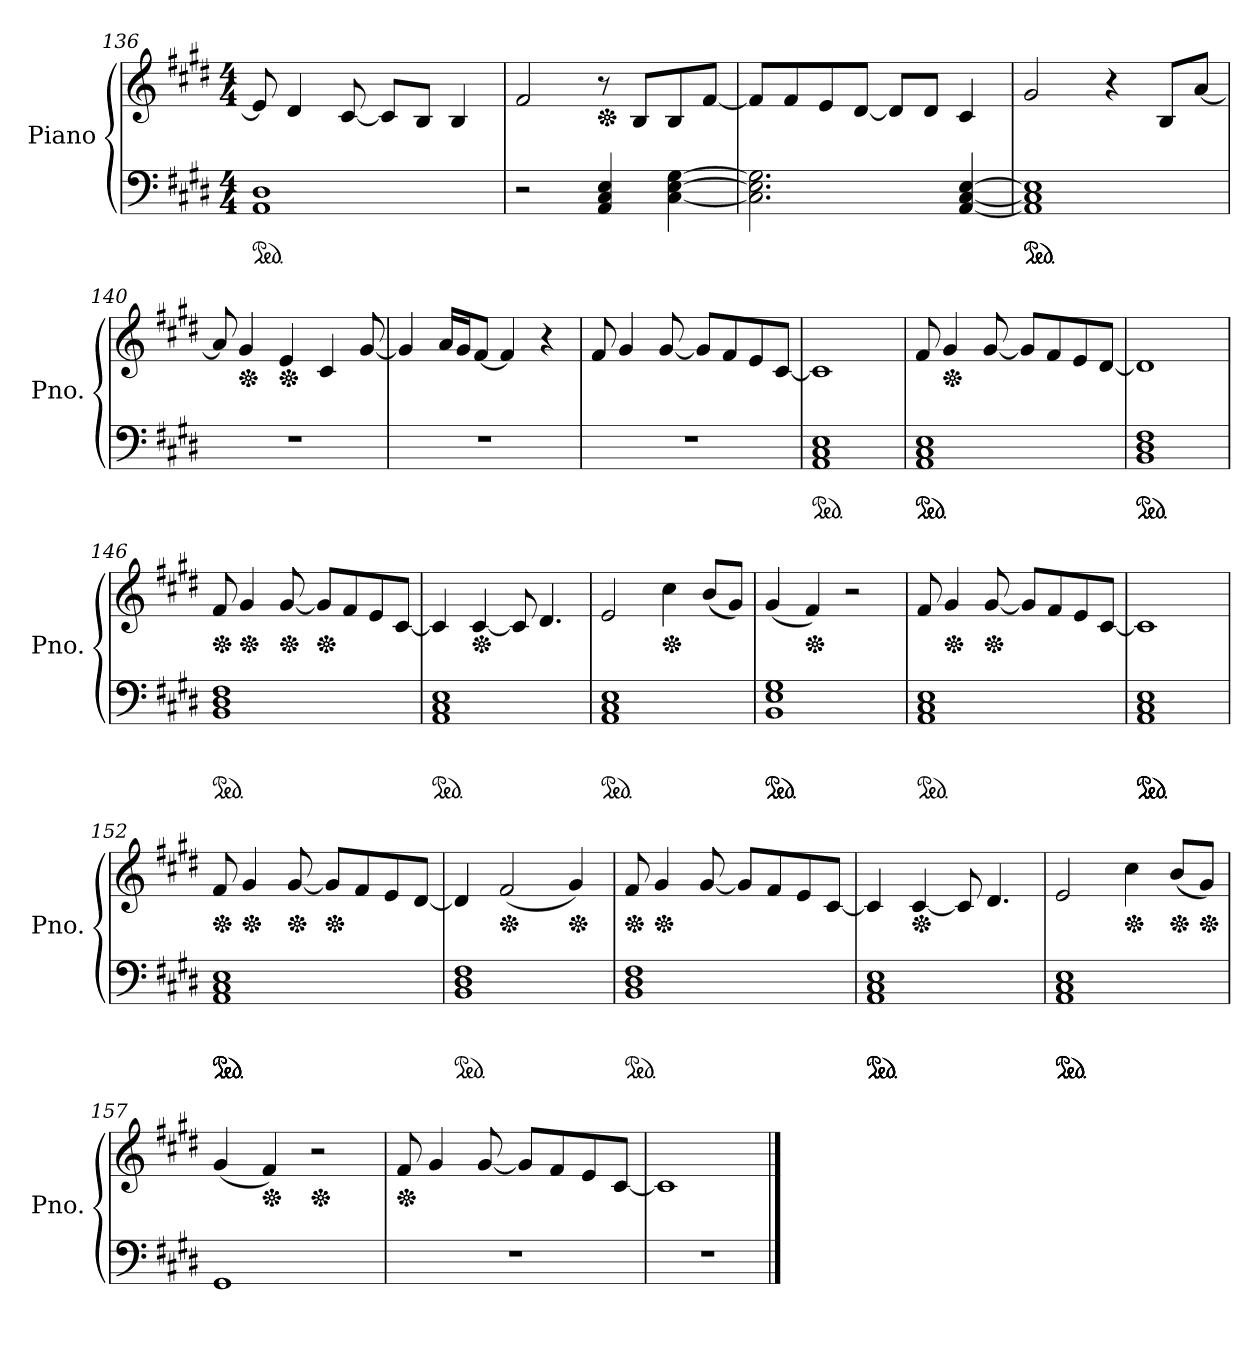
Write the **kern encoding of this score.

**kern	**kern
*part1	*part1
*staff2	*staff1
*I"Piano	*
*I'Pno.	*
*clefF4	*clefG2
*k[f#c#g#d#]	*k[f#c#g#d#]
*M4/4	*M4/4
*ped	*
=136	=136
1AA 1D#	8e/]
.	4d#/
.	[8c#/
.	8c#/L]
.	8B/J
.	4B/
!!LO:LB:g=z
=137	=137
2r	2f#/
*	*Xped
4AA/ 4C#/ 4E/	8r
.	8B/L
[4C#\ [4E\ [4G#\	8B/
.	[8f#/J
=138	=138
2.C#\] 2.E\] 2.G#\]	8f#/L]
.	8f#/
.	8e/
.	[8d#/J
.	8d#/L]
.	8d#/J
[4AA/ [4C#/ [4E/	4c#/
=139	=139
*ped	*
*ped	*
1AA] 1C#] 1E]	2g#/
.	4r
.	8B/L
.	[8a/J
=140	=140
1r	8a/]
*	*Xped
.	4g#/
*	*Xped
.	4e/
.	4c#/
.	[8g#/
=141	=141
1r	4g#/]
.	16a/LL
.	16g#/J
.	[8f#/J
.	4f#/]
.	4r
=142	=142
1r	8f#/
.	4g#/
.	[8g#/
.	8g#/L]
.	8f#/
.	8e/
.	[8c#/J
=143	=143
*ped	*
1AA 1C# 1E	1c#]
!!LO:PB:g=z
=144	=144
*ped	*
*ped	*
1AA 1C# 1E	8f#/
*	*Xped
.	4g#/
.	[8g#/
.	8g#/L]
.	8f#/
.	8e/
.	[8d#/J
=145	=145
*ped	*
*ped	*
1BB 1D# 1F#	1d#]
=146	=146
*ped	*
*	*Xped
1BB 1D# 1F#	8f#/
*	*Xped
.	4g#/
*	*Xped
.	[8g#/
*	*Xped
.	8g#/L]
.	8f#/
.	8e/
.	[8c#/J
=147	=147
*ped	*
1AA 1C# 1E	4c#/]
*	*Xped
.	[4c#/
.	8c#/]
.	4.d#/
=148	=148
*ped	*
1AA 1C# 1E	2e/
*	*Xped
.	4cc#\
.	(8b/L
.	8g#/J)
=149	=149
*ped	*
*ped	*
1BB 1E 1G#	(4g#/
*	*Xped
.	4f#/)
.	2r
=150	=150
*ped	*
1AA 1C# 1E	8f#/
*	*Xped
.	4g#/
*	*Xped
.	[8g#/
.	8g#/L]
.	8f#/
.	8e/
.	[8c#/J
!!LO:LB:g=z
=151	=151
*ped	*
*ped	*
*ped	*
1AA 1C# 1E	1c#]
=152	=152
*ped	*
*ped	*
*ped	*
*	*Xped
1AA 1C# 1E	8f#/
*	*Xped
.	4g#/
*	*Xped
.	[8g#/
*	*Xped
.	8g#/L]
.	8f#/
.	8e/
.	[8d#/J
=153	=153
*ped	*
1BB 1D# 1F#	4d#/]
*	*Xped
.	(2f#/
*	*Xped
.	4g#/)
=154	=154
*ped	*
*	*Xped
1BB 1D# 1F#	8f#/
*	*Xped
.	4g#/
.	[8g#/
.	8g#/L]
.	8f#/
.	8e/
.	[8c#/J
=155	=155
*ped	*
*ped	*
*ped	*
1AA 1C# 1E	4c#/]
*	*Xped
.	[4c#/
.	8c#/]
.	4.d#/
=156	=156
*ped	*
*ped	*
*ped	*
1AA 1C# 1E	2e/
*	*Xped
.	4cc#\
*	*Xped
.	(8b/L
*	*Xped
.	8g#/J)
=157	=157
1GG#	(4g#/
*	*Xped
.	4f#/)
*	*Xped
.	2r
!!LO:LB:g=z
=158	=158
*	*Xped
1r	8f#/
.	4g#/
.	[8g#/
.	8g#/L]
.	8f#/
.	8e/
.	[8c#/J
=159	=159
1r	1c#]
==	==
*-	*-
